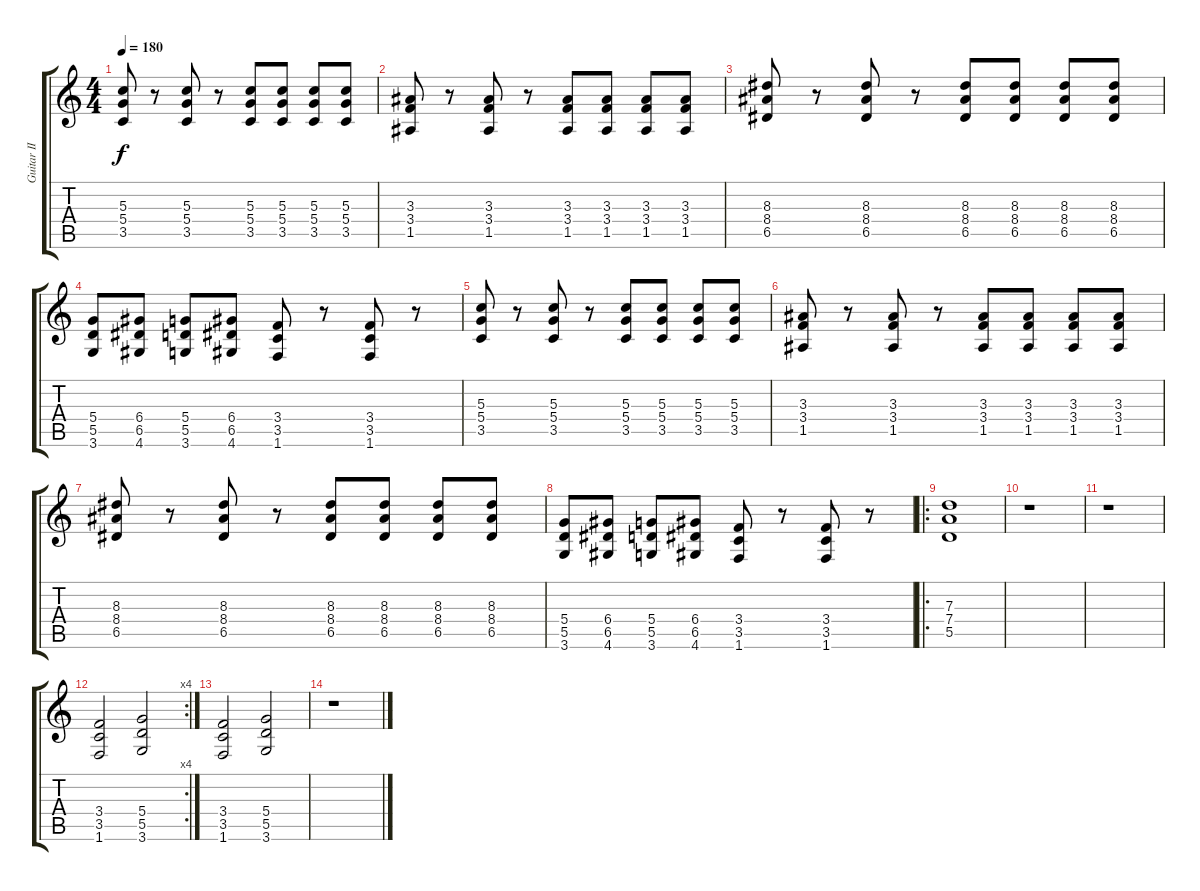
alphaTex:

\track ("Guitar II" "Guitar II") {instrument distortionguitar}
\staff {score tabs}
\tuning (E4 B3 G3 D3 A2 E2) {hide}
\ts (4 4)
\tempo 180
\clef g2
\ks c
(5.3 5.4 3.5).8{dy f} r.8 (5.3 5.4 3.5).8 r.8 (5.3 5.4 3.5).8 (5.3 5.4 3.5).8 (5.3 5.4 3.5).8 (5.3 5.4 3.5).8 |
(3.3 3.4 1.5).8 r.8 (3.3 3.4 1.5).8 r.8 (3.3 3.4 1.5).8 (3.3 3.4 1.5).8 (3.3 3.4 1.5).8 (3.3 3.4 1.5).8 |
(8.3 8.4 6.5).8 r.8 (8.3 8.4 6.5).8 r.8 (8.3 8.4 6.5).8 (8.3 8.4 6.5).8 (8.3 8.4 6.5).8 (8.3 8.4 6.5).8 |
(5.4 5.5 3.6).8 (6.4 6.5 4.6).8 (5.4 5.5 3.6).8 (6.4 6.5 4.6).8 (3.4 3.5 1.6).8 r.8 (3.4 3.5 1.6).8 r.8 |
(5.3 5.4 3.5).8 r.8 (5.3 5.4 3.5).8 r.8 (5.3 5.4 3.5).8 (5.3 5.4 3.5).8 (5.3 5.4 3.5).8 (5.3 5.4 3.5).8 |
(3.3 3.4 1.5).8 r.8 (3.3 3.4 1.5).8 r.8 (3.3 3.4 1.5).8 (3.3 3.4 1.5).8 (3.3 3.4 1.5).8 (3.3 3.4 1.5).8 |
(8.3 8.4 6.5).8 r.8 (8.3 8.4 6.5).8 r.8 (8.3 8.4 6.5).8 (8.3 8.4 6.5).8 (8.3 8.4 6.5).8 (8.3 8.4 6.5).8 |
(5.4 5.5 3.6).8 (6.4 6.5 4.6).8 (5.4 5.5 3.6).8 (6.4 6.5 4.6).8 (3.4 3.5 1.6).8 r.8 (3.4 3.5 1.6).8 r.8 |
\ro
(7.3 7.4 5.5).1 |
r.1 |
r.1 |
\rc 4
(3.4 3.5 1.6).2 (5.4 5.5 3.6).2 |
(3.4 3.5 1.6).2 (5.4 5.5 3.6).2 |
r.1
